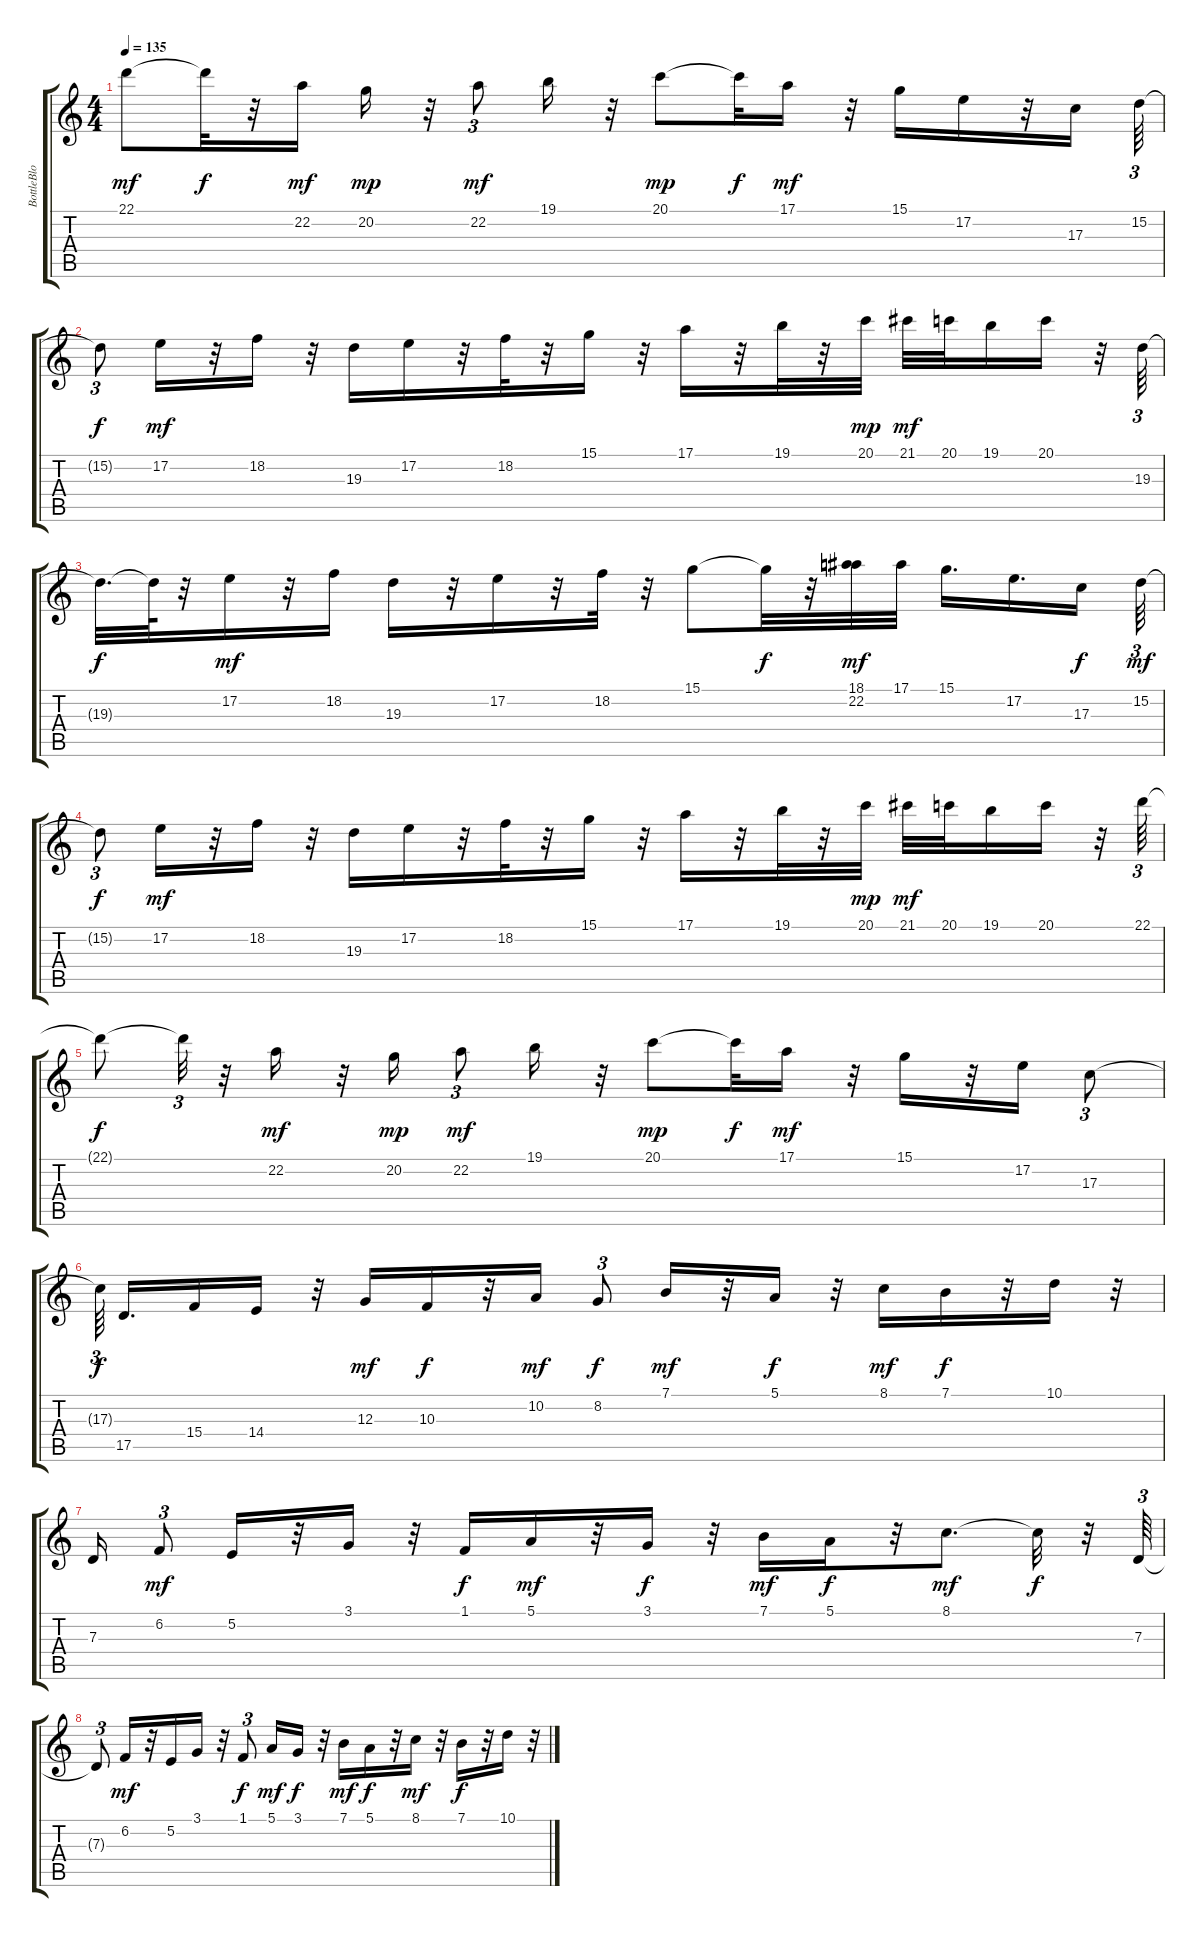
\track ("BottleBlo" "BottleBlo") {instrument blownbottle}
\staff {score tabs}
\tuning (E4 B3 G3 D3 A2 E2) {hide}
\ts (4 4)
\tempo 135
\clef g2
\ks c
22.1.8{dy mf} 22.1{t}.32{dy f} r.32 22.2.16{dy mf} 20.2.16{dy mp} r.32 22.2.8{tu (3 2) dy mf} 19.1.16 r.32 20.1.8{dy mp} 20.1{t}.32{dy f} 17.1.16{dy mf} r.32 15.1.16 17.2.16 r.32 17.3.16 15.2.64{tu (3 2)} |
15.2{t}.8{tu (3 2) dy f} 17.2.16{dy mf} r.32 18.2.16 r.32 19.3.16 17.2.16 r.32 18.2.32 r.32 15.1.16 r.32 17.1.16 r.32 19.1.32 r.32 20.1.32{dy mp} 21.1.32{dy mf} 20.1.32 19.1.16 20.1.16 r.32 19.3.64{tu (3 2)} |
19.3{t}.32{d dy f} 19.3{t}.64 r.32 17.2.16{dy mf} r.32 18.2.16 19.3.16 r.32 17.2.16 r.32 18.2.32 r.32 15.1.8 15.1{t}.32{dy f} r.32 (18.1 22.2).32{dy mf} 17.1.32 15.1.16{d} 17.2.16{d} 17.3.16{dy f} 15.2.64{tu (3 2) dy mf} |
15.2{t}.8{tu (3 2) dy f} 17.2.16{dy mf} r.32 18.2.16 r.32 19.3.16 17.2.16 r.32 18.2.32 r.32 15.1.16 r.32 17.1.16 r.32 19.1.32 r.32 20.1.32{dy mp} 21.1.32{dy mf} 20.1.32 19.1.16 20.1.16 r.32 22.1.64{tu (3 2)} |
22.1{t}.8{dy f} 22.1{t}.32{tu (3 2)} r.32 22.2.16{dy mf} r.32 20.2.16{dy mp} 22.2.8{tu (3 2) dy mf} 19.1.16 r.32 20.1.8{dy mp} 20.1{t}.32{dy f} 17.1.16{dy mf} r.32 15.1.16 r.32 17.2.16 17.3.8{tu (3 2)} |
17.3{t}.64{tu (3 2) dy f beam splitsecondary} 17.5.16{d} 15.4.16 14.4.16 r.32 12.3.16{dy mf} 10.3.16{dy f} r.32 10.2.16{dy mf} 8.2.8{tu (3 2) dy f} 7.1.16{dy mf} r.32 5.1.16{dy f} r.32 8.1.16{dy mf} 7.1.16{dy f} r.32 10.1.16 r.32 |
7.3.16 6.2.8{tu (3 2) dy mf} 5.2.16 r.32 3.1.16 r.32 1.1.16{dy f} 5.1.16{dy mf} r.32 3.1.16{dy f} r.32 7.1.16{dy mf} 5.1.16{dy f} r.32 8.1.8{d dy mf} 8.1{t}.32{dy f} r.32 7.3.64{tu (3 2)} |
7.3{t}.8{tu (3 2)} 6.2.16{dy mf} r.32 5.2.16 3.1.16 r.32 1.1.8{tu (3 2) dy f} 5.1.16{dy mf} 3.1.16{dy f} r.32 7.1.16{dy mf} 5.1.16{dy f} r.32 8.1.16{dy mf} r.32 7.1.16{dy f} r.32 10.1.16 r.32{tu (3 2)}
